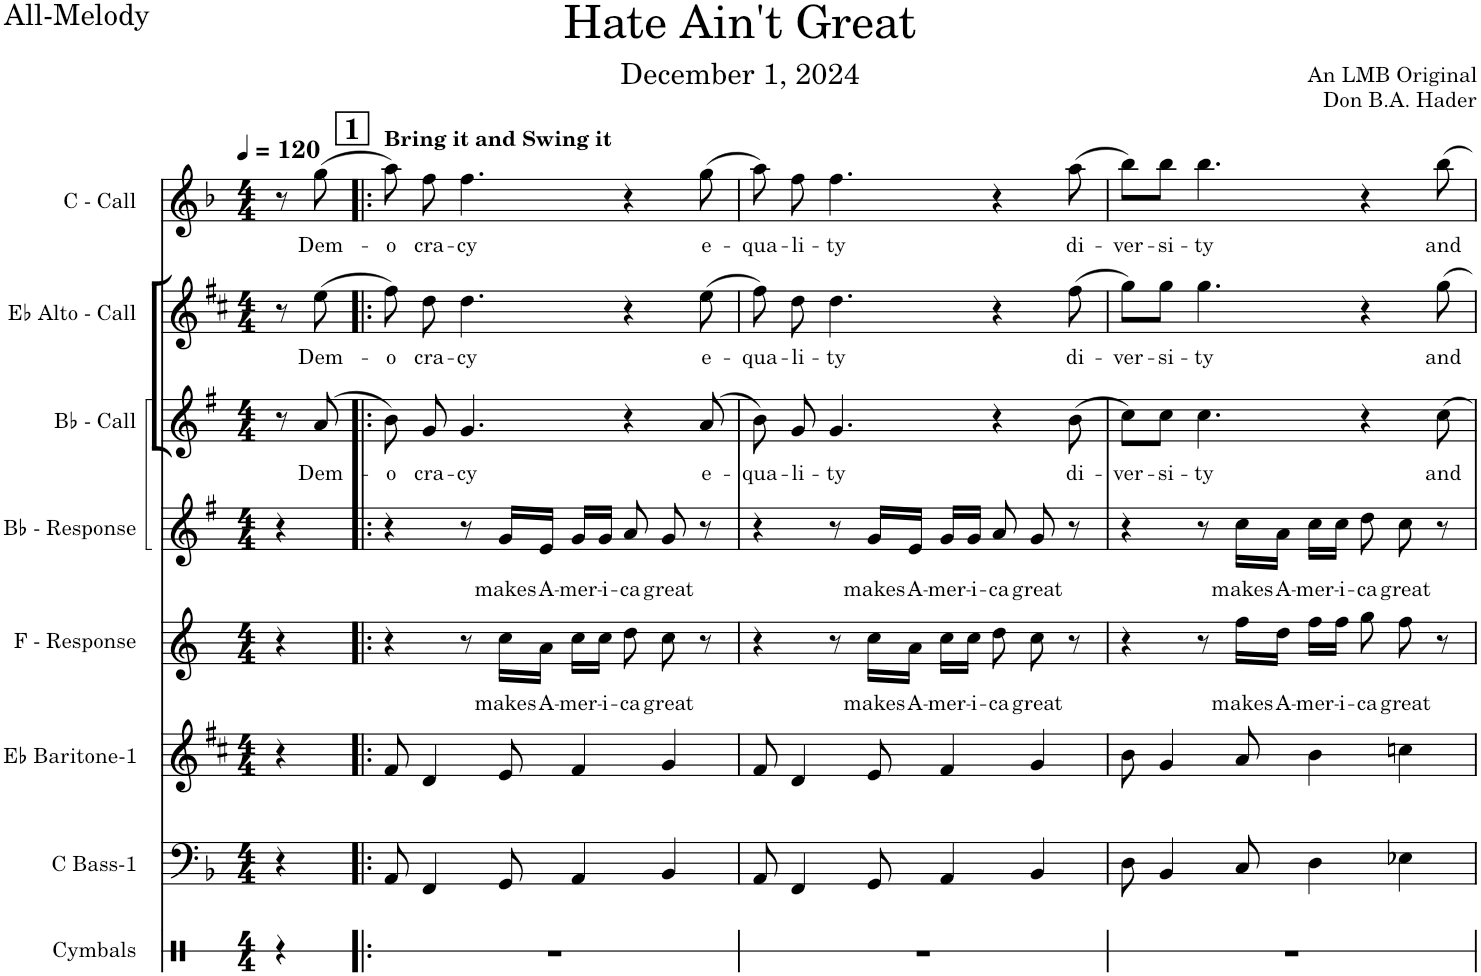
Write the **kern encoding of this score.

**kern	**kern	**kern	**kern	**text	**kern	**text	**kern	**text	**kern	**text	**kern	**text
*part8	*part7	*part6	*part5	*part5	*part4	*part4	*part3	*part3	*part2	*part2	*part1	*part1
*staff8	*staff7	*staff6	*staff5	*staff5	*staff4	*staff4	*staff3	*staff3	*staff2	*staff2	*staff1	*staff1
*I"Cymbals	*I"C Bass-1	*I"Eb Baritone-1	*I"F - Response	*	*I"Bb - Response	*	*I"Bb - Call	*	*I"Eb Alto - Call	*	*I"C - Call	*
*I'Cym.	*I'Bass-1	*I'Bari-1	*I'F (R)	*	*I'Bb (R)	*	*I'Bb (C)	*	*I'Alto (C)	*	*I'C (C)	*
*stria1	*	*	*	*	*	*	*	*	*	*	*	*
*clefX	*clefF4	*clefG2	*clefG2	*	*clefG2	*	*clefG2	*	*clefG2	*	*clefG2	*
*	*	*Trd12c21	*Trd4c7	*	*Trd1c2	*	*Trd8c14	*	*Trd5c9	*	*	*
*k[]	*k[b-]	*k[f#c#]	*k[]	*	*k[f#]	*	*k[f#]	*	*k[f#c#]	*	*k[b-]	*
*M4/4	*M4/4	*M4/4	*M4/4	*	*M4/4	*	*M4/4	*	*M4/4	*	*M4/4	*
*MM120	*MM120	*MM120	*MM120	*	*MM120	*	*MM120	*	*MM120	*	*MM120	*
=	=	=	=	=	=	=	=	=	=	=	=	=
4r	4r	4r	4r	.	4r	.	8r	.	8r	.	8r	.
!	!	!	!	!	!	!	!	!LO:LY:b	!	!LO:LY:b	!	!LO:LY:b
.	.	.	.	.	.	.	(8a/	Dem-	(8ee\	Dem-	(8gg\	Dem-
!!LO:REH:place=s1:a:B:cj:fs=14:t=1
=1!|:	=1!|:	=1!|:	=1!|:	=1!|:	=1!|:	=1!|:	=1!|:	=1!|:	=1!|:	=1!|:	=1!|:	=1!|:
!	!	!	!	!	!	!	!	!	!	!	!LO:TX:a:B:t=Bring it and Swing it	!
!	!	!	!	!	!	!	!	!LO:LY:b	!	!LO:LY:b	!	!LO:LY:b
1r	8AA/	8f#/	4r	.	4r	.	8b\)	-o	8ff#\)	-o	8aa\)	-o
!	!	!	!	!	!	!	!	!LO:LY:b	!	!LO:LY:b	!	!LO:LY:b
.	4FF/	4d/	.	.	.	.	8g/	-cra-	8dd\	-cra-	8ff\	-cra-
!	!	!	!	!	!	!	!	!LO:LY:b	!	!LO:LY:b	!	!LO:LY:b
.	.	.	8r	.	8r	.	4.g/	-cy	4.dd\	-cy	4.ff\	-cy
!	!	!	!	!LO:LY:b	!	!LO:LY:b	!	!	!	!	!	!
.	8GG/	8e/	16cc\LL	makes	16g/LL	makes	.	.	.	.	.	.
!	!	!	!	!LO:LY:b	!	!LO:LY:b	!	!	!	!	!	!
.	.	.	16a\JJ	A-	16e/JJ	A-	.	.	.	.	.	.
!	!	!	!	!LO:LY:b	!	!LO:LY:b	!	!	!	!	!	!
.	4AA/	4f#/	16cc\LL	-mer-	16g/LL	-mer-	.	.	.	.	.	.
!	!	!	!	!LO:LY:b	!	!LO:LY:b	!	!	!	!	!	!
.	.	.	16cc\JJ	-i-	16g/JJ	-i-	.	.	.	.	.	.
!	!	!	!	!LO:LY:b	!	!LO:LY:b	!	!	!	!	!	!
.	.	.	8dd\	-ca	8a/	-ca	4r	.	4r	.	4r	.
!	!	!	!	!LO:LY:b	!	!LO:LY:b	!	!	!	!	!	!
.	4BB-/	4g/	8cc\	great	8g/	great	.	.	.	.	.	.
!	!	!	!	!	!	!	!	!LO:LY:b	!	!LO:LY:b	!	!LO:LY:b
.	.	.	8r	.	8r	.	(8a/	e-	(8ee\	e-	(8gg\	e-
=2	=2	=2	=2	=2	=2	=2	=2	=2	=2	=2	=2	=2
!	!	!	!	!	!	!	!	!LO:LY:b	!	!LO:LY:b	!	!LO:LY:b
1r	8AA/	8f#/	4r	.	4r	.	8b\)	-qua-	8ff#\)	-qua-	8aa\)	-qua-
!	!	!	!	!	!	!	!	!LO:LY:b	!	!LO:LY:b	!	!LO:LY:b
.	4FF/	4d/	.	.	.	.	8g/	-li-	8dd\	-li-	8ff\	-li-
!	!	!	!	!	!	!	!	!LO:LY:b	!	!LO:LY:b	!	!LO:LY:b
.	.	.	8r	.	8r	.	4.g/	-ty	4.dd\	-ty	4.ff\	-ty
!	!	!	!	!LO:LY:b	!	!LO:LY:b	!	!	!	!	!	!
.	8GG/	8e/	16cc\LL	makes	16g/LL	makes	.	.	.	.	.	.
!	!	!	!	!LO:LY:b	!	!LO:LY:b	!	!	!	!	!	!
.	.	.	16a\JJ	A-	16e/JJ	A-	.	.	.	.	.	.
!	!	!	!	!LO:LY:b	!	!LO:LY:b	!	!	!	!	!	!
.	4AA/	4f#/	16cc\LL	-mer-	16g/LL	-mer-	.	.	.	.	.	.
!	!	!	!	!LO:LY:b	!	!LO:LY:b	!	!	!	!	!	!
.	.	.	16cc\JJ	-i-	16g/JJ	-i-	.	.	.	.	.	.
!	!	!	!	!LO:LY:b	!	!LO:LY:b	!	!	!	!	!	!
.	.	.	8dd\	-ca	8a/	-ca	4r	.	4r	.	4r	.
!	!	!	!	!LO:LY:b	!	!LO:LY:b	!	!	!	!	!	!
.	4BB-/	4g/	8cc\	great	8g/	great	.	.	.	.	.	.
!	!	!	!	!	!	!	!	!LO:LY:b	!	!LO:LY:b	!	!LO:LY:b
.	.	.	8r	.	8r	.	(8b\	di-	(8ff#\	di-	(8aa\	di-
=3	=3	=3	=3	=3	=3	=3	=3	=3	=3	=3	=3	=3
!	!	!	!	!	!	!	!	!LO:LY:b	!	!LO:LY:b	!	!LO:LY:b
1r	8D\	8b\	4r	.	4r	.	8cc\L)	-ver-	8gg\L)	-ver-	8bb-\L)	-ver-
!	!	!	!	!	!	!	!	!LO:LY:b	!	!LO:LY:b	!	!LO:LY:b
.	4BB-/	4g/	.	.	.	.	8cc\J	-si-	8gg\J	-si-	8bb-\J	-si-
!	!	!	!	!	!	!	!	!LO:LY:b	!	!LO:LY:b	!	!LO:LY:b
.	.	.	8r	.	8r	.	4.cc\	-ty	4.gg\	-ty	4.bb-\	-ty
!	!	!	!	!LO:LY:b	!	!LO:LY:b	!	!	!	!	!	!
.	8C/	8a/	16ff\LL	makes	16cc\LL	makes	.	.	.	.	.	.
!	!	!	!	!LO:LY:b	!	!LO:LY:b	!	!	!	!	!	!
.	.	.	16dd\JJ	A-	16a\JJ	A-	.	.	.	.	.	.
!	!	!	!	!LO:LY:b	!	!LO:LY:b	!	!	!	!	!	!
.	4D\	4b\	16ff\LL	-mer-	16cc\LL	-mer-	.	.	.	.	.	.
!	!	!	!	!LO:LY:b	!	!LO:LY:b	!	!	!	!	!	!
.	.	.	16ff\JJ	-i-	16cc\JJ	-i-	.	.	.	.	.	.
!	!	!	!	!LO:LY:b	!	!LO:LY:b	!	!	!	!	!	!
.	.	.	8gg\	-ca	8dd\	-ca	4r	.	4r	.	4r	.
!	!	!	!	!LO:LY:b	!	!LO:LY:b	!	!	!	!	!	!
.	4E-X\	4ccn\	8ff\	great	8cc\	great	.	.	.	.	.	.
!	!	!	!	!	!	!	!	!LO:LY:b	!	!LO:LY:b	!	!LO:LY:b
.	.	.	8r	.	8r	.	8cc\	and	8gg\	and	8bb-\	and
=	=	=	=	=	=	=	=	=	=	=	=	=
*-	*-	*-	*-	*-	*-	*-	*-	*-	*-	*-	*-	*-
